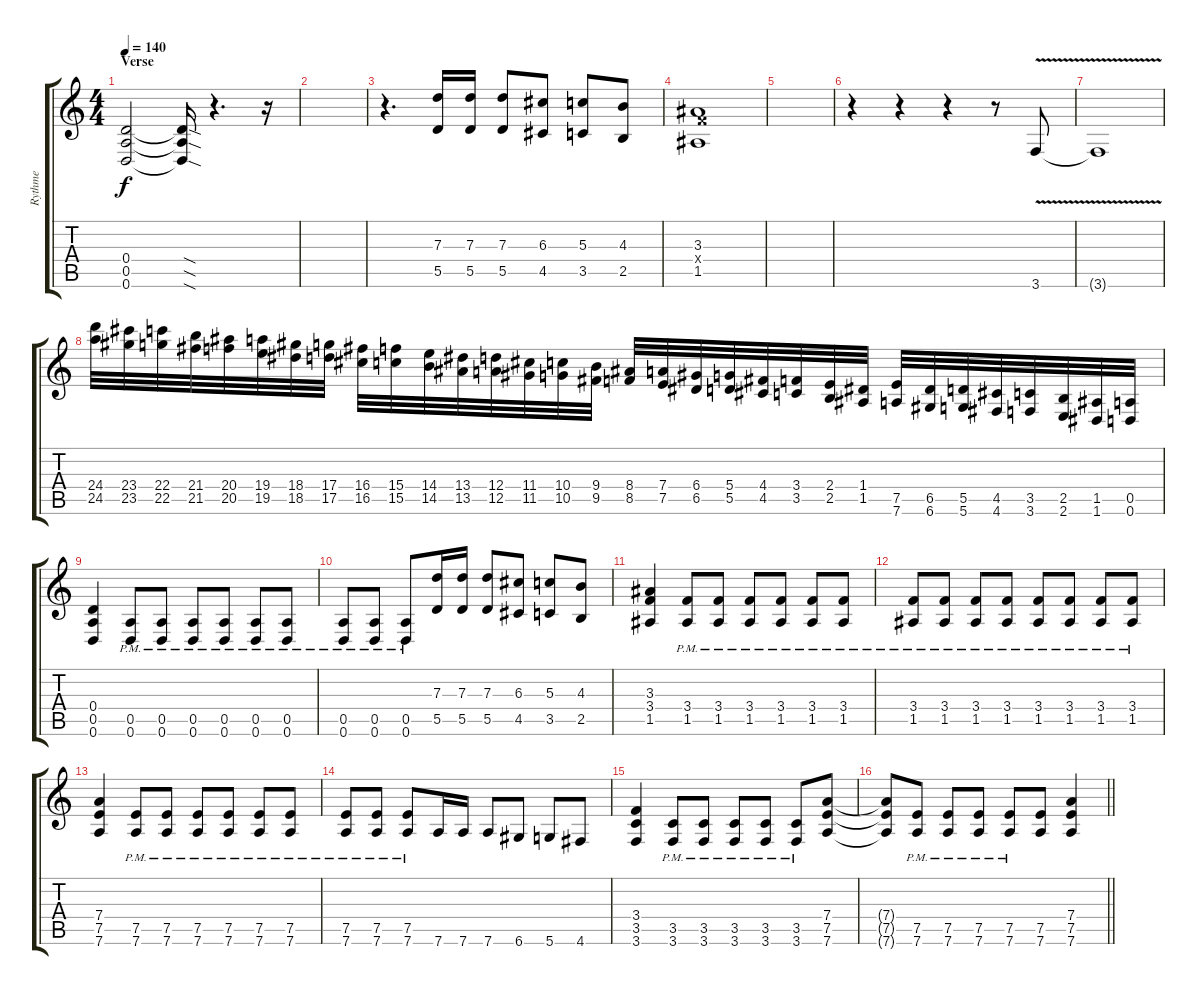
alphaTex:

\track ("Rythme" "Rythme") {instrument overdrivenguitar}
\staff {score tabs}
\tuning (E4 B3 G3 D3 A2 D2) {hide}
\ts (4 4)
\section ("" "Verse")
\tempo 140
\clef g2
\ks c
(0.4 0.5 0.6).2{dy f} (0.4{sod t} 0.5{sod t} 0.6{sod t}).16 r.4{d} r.16 |
|
r.4{d} (7.3 5.5).16 (7.3 5.5).16 (7.3 5.5).8 (6.3 4.5).8 (5.3 3.5).8 (4.3 2.5).8 |
(3.3 3.4{x} 1.5).1 |
|
r.4 r.4 r.4 r.8 3.6{v}.8 |
3.6{t}.1 |
(24.4 24.5).32{instrument guitarfretnoise} (23.4 23.5).32 (22.4 22.5).32 (21.4 21.5).32 (20.4 20.5).32 (19.4 19.5).32 (18.4 18.5).32 (17.4 17.5).32 (16.4 16.5).32 (15.4 15.5).32 (14.4 14.5).32 (13.4 13.5).32 (12.4 12.5).32 (11.4 11.5).32 (10.4 10.5).32 (9.4 9.5).32 (8.4 8.5).32 (7.4 7.5).32 (6.4 6.5).32 (5.4 5.5).32 (4.4 4.5).32 (3.4 3.5).32 (2.4 2.5).32 (1.4 1.5).32 (7.5 7.6).32 (6.5 6.6).32 (5.5 5.6).32 (4.5 4.6).32 (3.5 3.6).32 (2.5 2.6).32 (1.5 1.6).32 (0.5 0.6).32 |
(0.4 0.5 0.6).4{instrument overdrivenguitar} (0.5{pm} 0.6{pm}).8 (0.5{pm} 0.6{pm}).8 (0.5{pm} 0.6{pm}).8 (0.5{pm} 0.6{pm}).8 (0.5{pm} 0.6{pm}).8 (0.5{pm} 0.6{pm}).8 |
(0.5{pm} 0.6{pm}).8 (0.5{pm} 0.6{pm}).8 (0.5{pm} 0.6{pm}).8 (7.3 5.5).16 (7.3 5.5).16 (7.3 5.5).8 (6.3 4.5).8 (5.3 3.5).8 (4.3 2.5).8 |
(3.3 3.4 1.5).4 (3.4{pm} 1.5{pm}).8 (3.4{pm} 1.5{pm}).8 (3.4{pm} 1.5{pm}).8 (3.4{pm} 1.5{pm}).8 (3.4{pm} 1.5{pm}).8 (3.4{pm} 1.5{pm}).8 |
(3.4{pm} 1.5{pm}).8 (3.4{pm} 1.5{pm}).8 (3.4{pm} 1.5{pm}).8 (3.4{pm} 1.5{pm}).8 (3.4{pm} 1.5{pm}).8 (3.4{pm} 1.5{pm}).8 (3.4{pm} 1.5{pm}).8 (3.4{pm} 1.5{pm}).8 |
(7.4 7.5 7.6).4 (7.5{pm} 7.6{pm}).8 (7.5{pm} 7.6{pm}).8 (7.5{pm} 7.6{pm}).8 (7.5{pm} 7.6{pm}).8 (7.5{pm} 7.6{pm}).8 (7.5{pm} 7.6{pm}).8 |
(7.5{pm} 7.6{pm}).8 (7.5{pm} 7.6{pm}).8 (7.5{pm} 7.6{pm}).8 7.6.16 7.6.16 7.6.8 6.6.8 5.6.8 4.6.8 |
(3.4 3.5 3.6).4 (3.5{pm} 3.6{pm}).8 (3.5{pm} 3.6{pm}).8 (3.5{pm} 3.6{pm}).8 (3.5{pm} 3.6{pm}).8 (3.5{pm} 3.6{pm}).8 (7.4 7.5 7.6).8 |
\barLineRight lightlight
(7.4{t} 7.5{t} 7.6{t}).8 (7.5{pm} 7.6{pm}).8 (7.5{pm} 7.6{pm}).8 (7.5{pm} 7.6{pm}).8 (7.5{pm} 7.6{pm}).8 (7.5 7.6).8 (7.4 7.5 7.6).4
